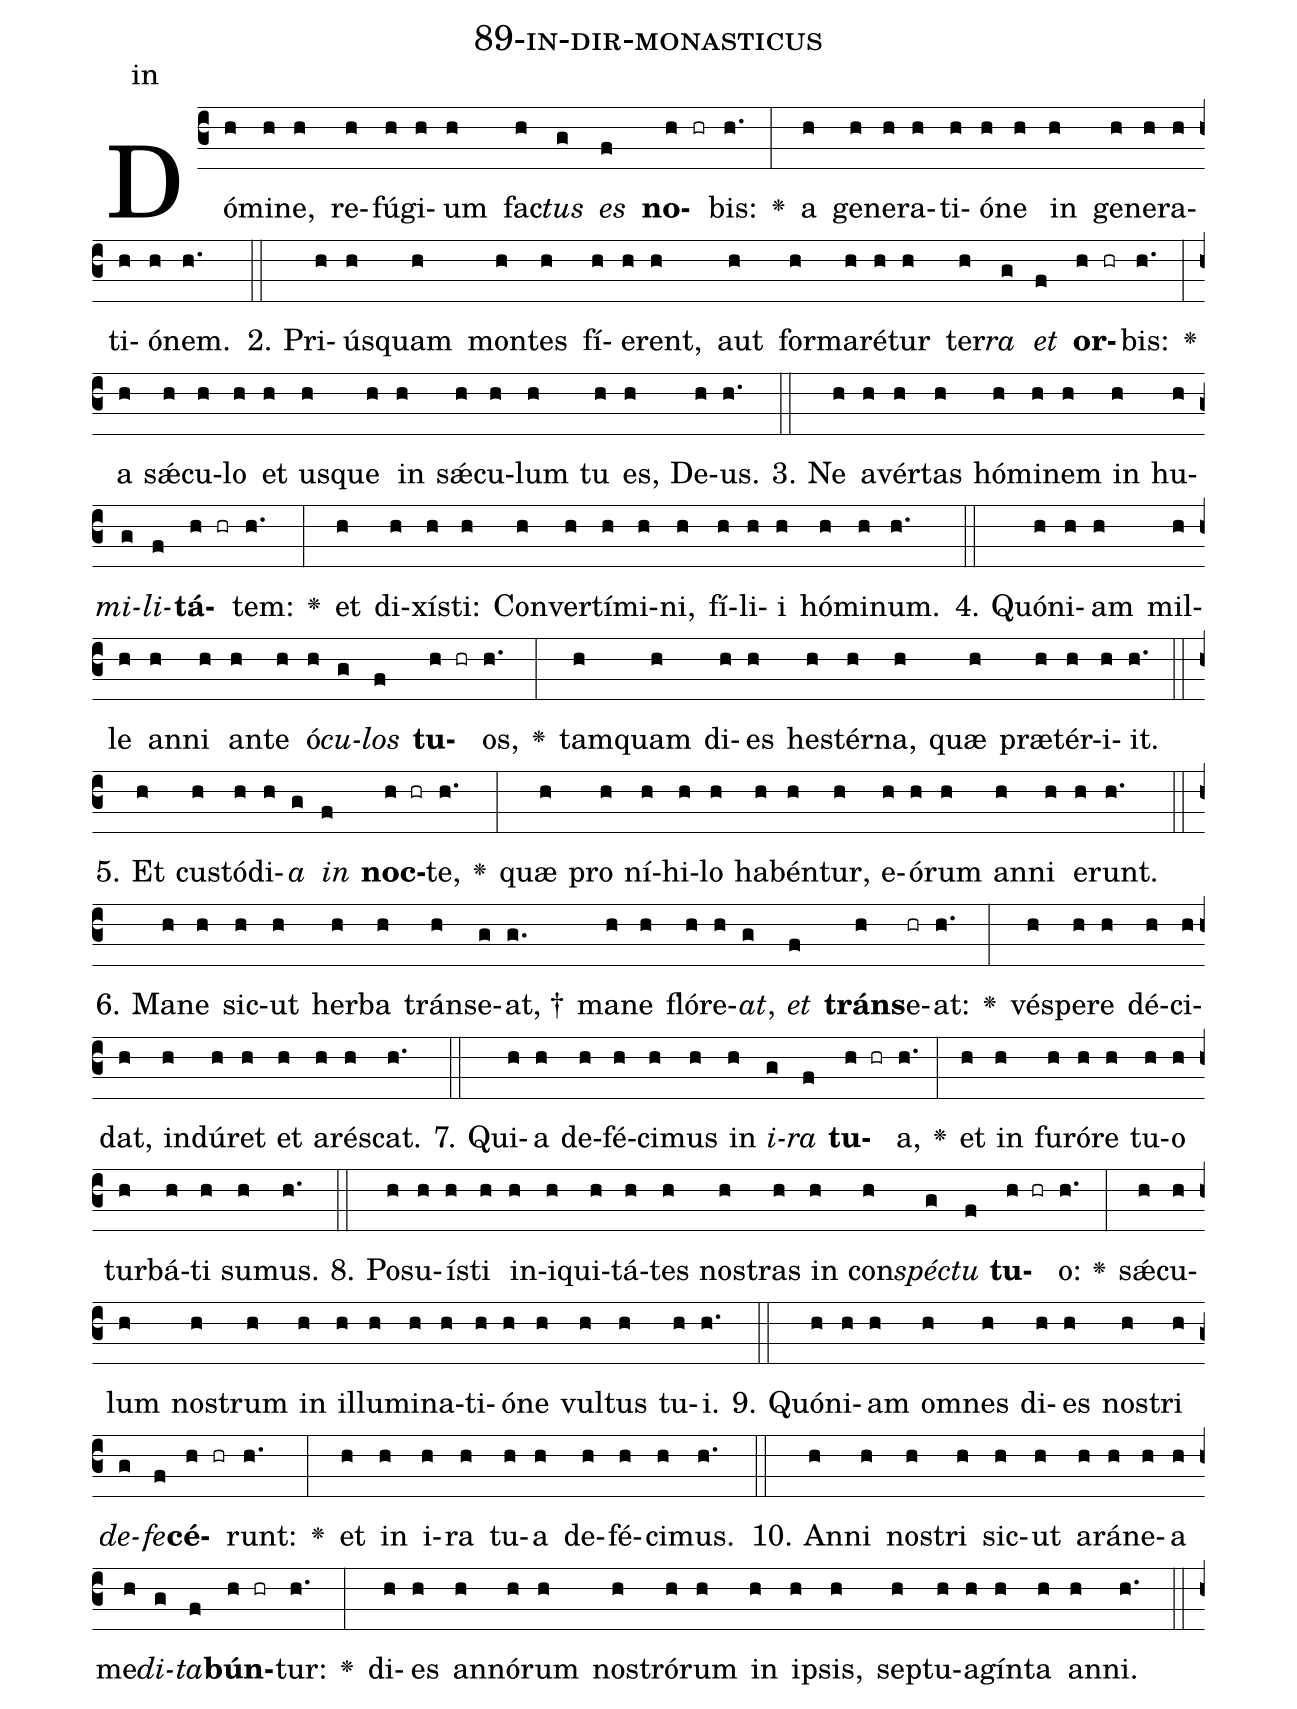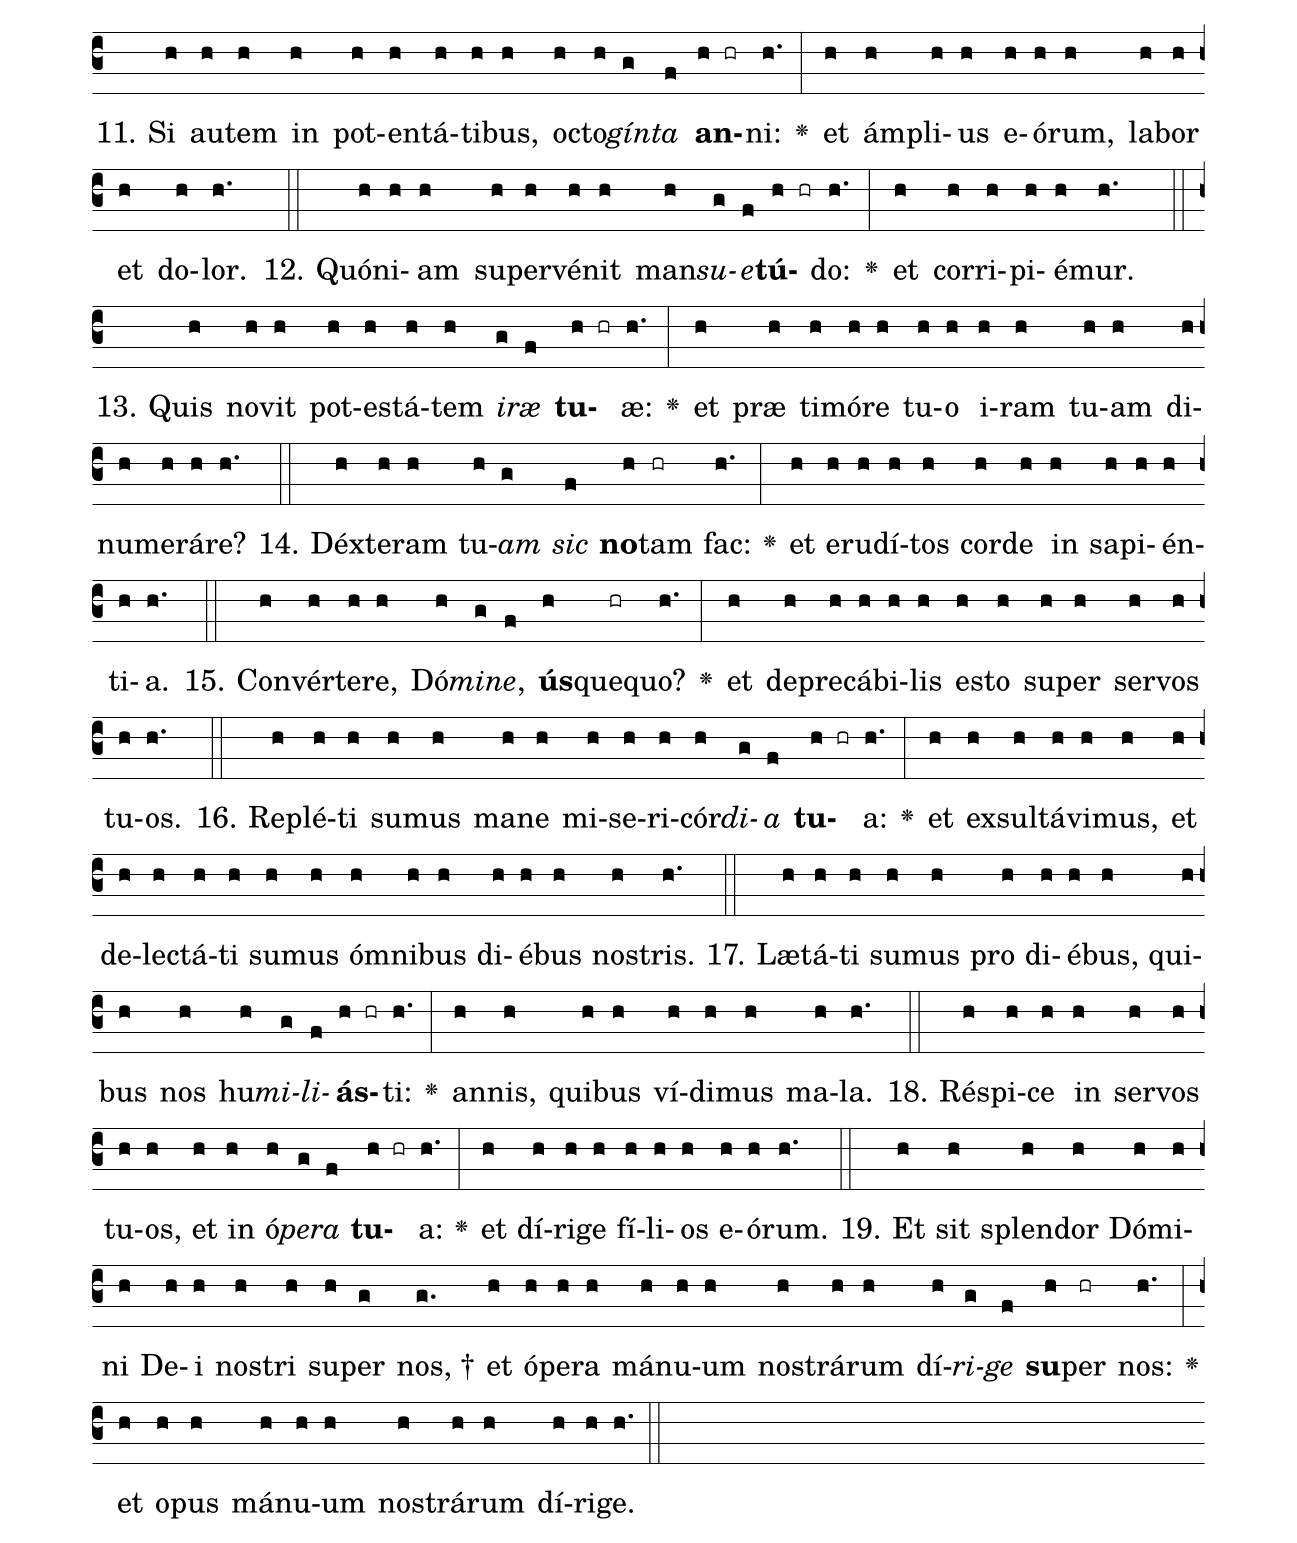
name: 89-in-dir-monasticus;
annotation: in;
%%
(c3)Dó(h)mi(h)ne,(h) re(h)fú(h)gi(h)um(h) fac(h)<i>tus</i>(g) <i>es</i>(f) <b>no</b>(h hr)bis:(h.) <v>\greheightstar</v>(:) a(h) ge(h)ne(h)ra(h)ti(h)ó(h)ne(h) in(h) ge(h)ne(h)ra(h)ti(h)ó(h)nem.(h.) (::)
2. Pri(h)ús(h)quam(h) mon(h)tes(h) fí(h)e(h)rent,(h) aut(h) for(h)ma(h)ré(h)tur(h) ter(h)<i>ra</i>(g) <i>et</i>(f) <b>or</b>(h hr)bis:(h.) <v>\greheightstar</v>(:) a(h) sǽ(h)cu(h)lo(h) et(h) us(h)que(h) in(h) sǽ(h)cu(h)lum(h) tu(h) es,(h) De(h)us.(h.) (::)
3. Ne(h) a(h)vér(h)tas(h) hó(h)mi(h)nem(h) in(h) hu(h)<i>mi</i>(g)<i>li</i>(f)<b>tá</b>(h hr)tem:(h.) <v>\greheightstar</v>(:) et(h) di(h)xís(h)ti:(h) Con(h)ver(h)tí(h)mi(h)ni,(h) fí(h)li(h)i(h) hó(h)mi(h)num.(h.) (::)
4. Quón(h)i(h)am(h) mil(h)le(h) an(h)ni(h) an(h)te(h) ó(h)<i>cu</i>(g)<i>los</i>(f) <b>tu</b>(h hr)os,(h.) <v>\greheightstar</v>(:) tam(h)quam(h) di(h)es(h) hes(h)tér(h)na,(h) quæ(h) præ(h)tér(h)i(h)it.(h.) (::)
5. Et(h) cus(h)tó(h)di(h)<i>a</i>(g) <i>in</i>(f) <b>noc</b>(h hr)te,(h.) <v>\greheightstar</v>(:) quæ(h) pro(h) ní(h)hi(h)lo(h) ha(h)bén(h)tur,(h) e(h)ó(h)rum(h) an(h)ni(h) e(h)runt.(h.) (::)
6. Ma(h)ne(h) sic(h)ut(h) her(h)ba(h) tráns(h)e(g)at, †(g.) ma(h)ne(h) fló(h)re(h)<i>at</i>,(g) <i>et</i>(f) <b>tráns</b>(h)e(hr)at:(h.) <v>\greheightstar</v>(:) vés(h)pe(h)re(h) dé(h)ci(h)dat,(h) in(h)dú(h)ret(h) et(h) a(h)rés(h)cat.(h.) (::)
7. Qui(h)a(h) de(h)fé(h)ci(h)mus(h) in(h) <i>i</i>(g)<i>ra</i>(f) <b>tu</b>(h hr)a,(h.) <v>\greheightstar</v>(:) et(h) in(h) fu(h)ró(h)re(h) tu(h)o(h) tur(h)bá(h)ti(h) su(h)mus.(h.) (::)
8. Po(h)su(h)ís(h)ti(h) in(h)i(h)qui(h)tá(h)tes(h) nos(h)tras(h) in(h) con(h)<i>spéc</i>(g)<i>tu</i>(f) <b>tu</b>(h hr)o:(h.) <v>\greheightstar</v>(:) sǽ(h)cu(h)lum(h) nos(h)trum(h) in(h) il(h)lu(h)mi(h)na(h)ti(h)ó(h)ne(h) vul(h)tus(h) tu(h)i.(h.) (::)
9. Quón(h)i(h)am(h) om(h)nes(h) di(h)es(h) nos(h)tri(h) <i>de</i>(g)<i>fe</i>(f)<b>cé</b>(h hr)runt:(h.) <v>\greheightstar</v>(:) et(h) in(h) i(h)ra(h) tu(h)a(h) de(h)fé(h)ci(h)mus.(h.) (::)
10. An(h)ni(h) nos(h)tri(h) sic(h)ut(h) a(h)rá(h)ne(h)a(h) me(h)<i>di</i>(g)<i>ta</i>(f)<b>bún</b>(h hr)tur:(h.) <v>\greheightstar</v>(:) di(h)es(h) an(h)nó(h)rum(h) nos(h)tró(h)rum(h) in(h) ip(h)sis,(h) sep(h)tu(h)a(h)gín(h)ta(h) an(h)ni.(h.) (::)
11. Si(h) au(h)tem(h) in(h) pot(h)en(h)tá(h)ti(h)bus,(h) oc(h)to(h)<i>gín</i>(g)<i>ta</i>(f) <b>an</b>(h hr)ni:(h.) <v>\greheightstar</v>(:) et(h) ám(h)pli(h)us(h) e(h)ó(h)rum,(h) la(h)bor(h) et(h) do(h)lor.(h.) (::)
12. Quón(h)i(h)am(h) su(h)per(h)vé(h)nit(h) man(h)<i>su</i>(g)<i>e</i>(f)<b>tú</b>(h hr)do:(h.) <v>\greheightstar</v>(:) et(h) cor(h)ri(h)pi(h)é(h)mur.(h.) (::)
13. Quis(h) no(h)vit(h) pot(h)es(h)tá(h)tem(h) <i>i</i>(g)<i>ræ</i>(f) <b>tu</b>(h hr)æ:(h.) <v>\greheightstar</v>(:) et(h) præ(h) ti(h)mó(h)re(h) tu(h)o(h) i(h)ram(h) tu(h)am(h) di(h)nu(h)me(h)rá(h)re?(h.) (::)
14. Déx(h)te(h)ram(h) tu(h)<i>am</i>(g) <i>sic</i>(f) <b>no</b>(h)tam(hr) fac:(h.) <v>\greheightstar</v>(:) et(h) e(h)ru(h)dí(h)tos(h) cor(h)de(h) in(h) sa(h)pi(h)én(h)ti(h)a.(h.) (::)
15. Con(h)vér(h)te(h)re,(h) Dó(h)<i>mi</i>(g)<i>ne</i>,(f) <b>ús</b>(h)que(hr)quo?(h.) <v>\greheightstar</v>(:) et(h) de(h)pre(h)cá(h)bi(h)lis(h) es(h)to(h) su(h)per(h) ser(h)vos(h) tu(h)os.(h.) (::)
16. Re(h)plé(h)ti(h) su(h)mus(h) ma(h)ne(h) mi(h)se(h)ri(h)cór(h)<i>di</i>(g)<i>a</i>(f) <b>tu</b>(h hr)a:(h.) <v>\greheightstar</v>(:) et(h) ex(h)sul(h)tá(h)vi(h)mus,(h) et(h) de(h)lec(h)tá(h)ti(h) su(h)mus(h) óm(h)ni(h)bus(h) di(h)é(h)bus(h) nos(h)tris.(h.) (::)
17. Læ(h)tá(h)ti(h) su(h)mus(h) pro(h) di(h)é(h)bus,(h) qui(h)bus(h) nos(h) hu(h)<i>mi</i>(g)<i>li</i>(f)<b>ás</b>(h hr)ti:(h.) <v>\greheightstar</v>(:) an(h)nis,(h) qui(h)bus(h) ví(h)di(h)mus(h) ma(h)la.(h.) (::)
18. Ré(h)spi(h)ce(h) in(h) ser(h)vos(h) tu(h)os,(h) et(h) in(h) ó(h)<i>pe</i>(g)<i>ra</i>(f) <b>tu</b>(h hr)a:(h.) <v>\greheightstar</v>(:) et(h) dí(h)ri(h)ge(h) fí(h)li(h)os(h) e(h)ó(h)rum.(h.) (::)
19. Et(h) sit(h) splen(h)dor(h) Dó(h)mi(h)ni(h) De(h)i(h) nos(h)tri(h) su(h)per(g) nos, †(g.) et(h) ó(h)pe(h)ra(h) má(h)nu(h)um(h) nos(h)trá(h)rum(h) dí(h)<i>ri</i>(g)<i>ge</i>(f) <b>su</b>(h)per(hr) nos:(h.) <v>\greheightstar</v>(:) et(h) o(h)pus(h) má(h)nu(h)um(h) nos(h)trá(h)rum(h) dí(h)ri(h)ge.(h.) (::)
